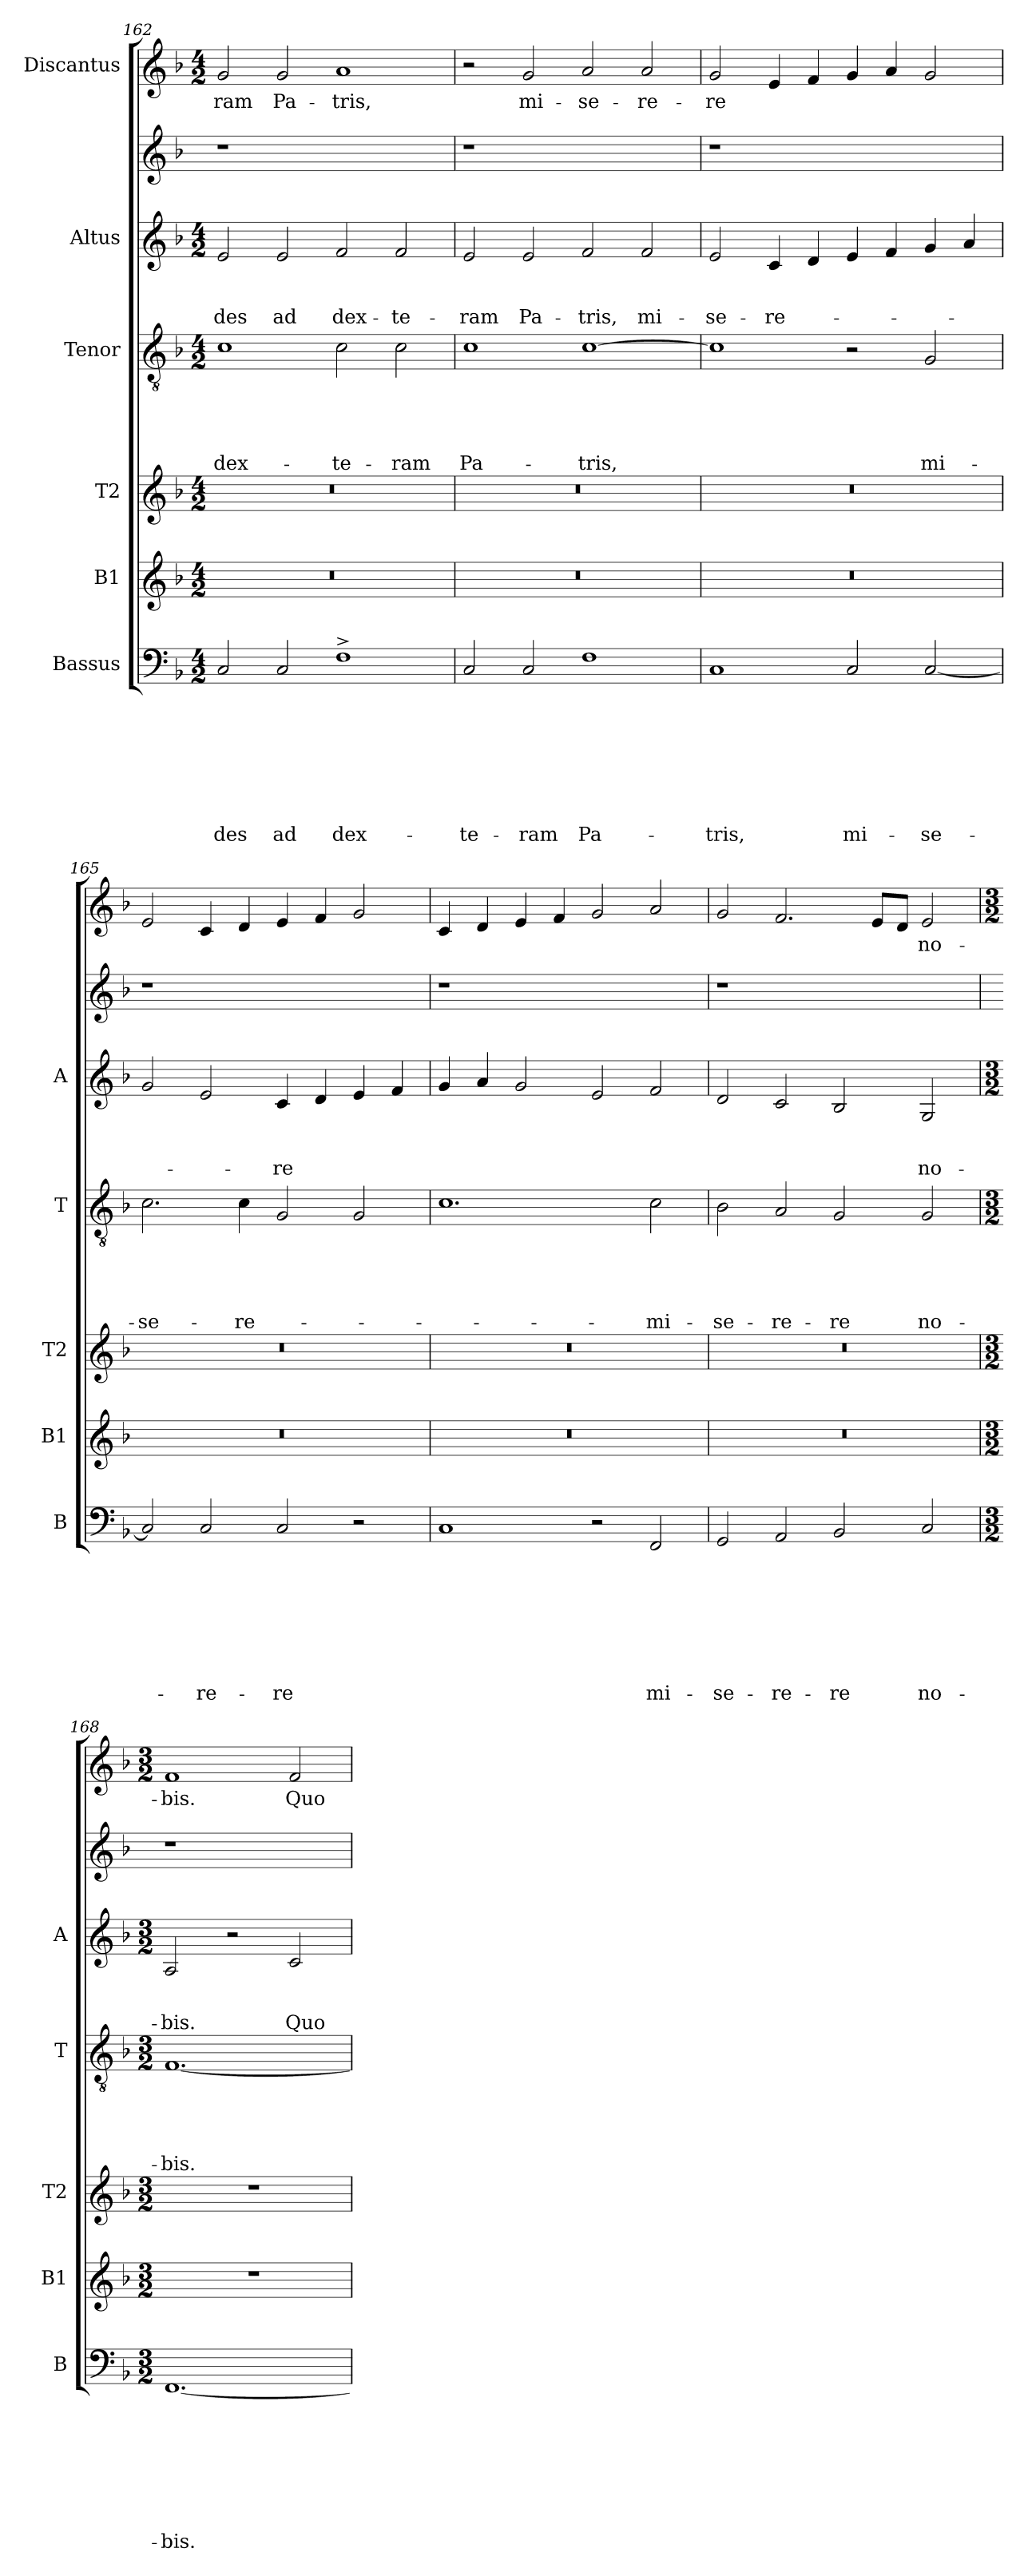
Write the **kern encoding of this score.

**kern	**text	**text	**text	**text	**text	**text	**text	**text	**kern	**kern	**kern	**text	**text	**text	**text	**text	**kern	**text	**text	**text	**kern	**kern	**text
*part7	*part7	*part7	*part7	*part7	*part7	*part7	*part7	*part7	*part6	*part5	*part4	*part4	*part4	*part4	*part4	*part4	*part3	*part3	*part3	*part3	*part2	*part1	*part1
*staff7	*staff7	*staff7	*staff7	*staff7	*staff7	*staff7	*staff7	*staff7	*staff6	*staff5	*staff4	*staff4	*staff4	*staff4	*staff4	*staff4	*staff3	*staff3	*staff3	*staff3	*staff2	*staff1	*staff1
*I"Bassus	*	*	*	*	*	*	*	*	*I"B1	*I"T2	*I"Tenor	*	*	*	*	*	*I"Altus	*	*	*	*	*I"Discantus	*
*I'B	*	*	*	*	*	*	*	*	*I'B1	*I'T2	*I'T	*	*	*	*	*	*I'A	*	*	*	*	*	*
*clefF4	*	*	*	*	*	*	*	*	*clefG2	*clefG2	*clefGv2	*	*	*	*	*	*clefG2	*	*	*	*clefG2	*clefG2	*
*k[b-]	*	*	*	*	*	*	*	*	*k[b-]	*k[b-]	*k[b-]	*	*	*	*	*	*k[b-]	*	*	*	*k[b-]	*k[b-]	*
*F:	*	*	*	*	*	*	*	*	*F:	*F:	*F:	*	*	*	*	*	*F:	*	*	*	*F:	*F:	*
*M4/2	*	*	*	*	*	*	*	*	*M4/2	*M4/2	*M4/2	*	*	*	*	*	*M4/2	*	*	*	*	*M4/2	*
=162	=162	=162	=162	=162	=162	=162	=162	=162	=162	=162	=162	=162	=162	=162	=162	=162	=162	=162	=162	=162	=162	=162	=162
!	!	!	!	!	!	!	!	!LO:LY:b	!	!	!	!	!	!	!	!LO:LY:b	!	!	!	!LO:LY:b	!	!	!LO:LY:b
2C/	.	.	.	.	.	.	.	-des	0r	0r	1c	.	.	.	.	dex-	2e/	.	.	-des	1r	2g/	-ram
!	!	!	!	!	!	!	!	!LO:LY:b	!	!	!	!	!	!	!	!	!	!	!	!LO:LY:b	!	!	!LO:LY:b
2C/	.	.	.	.	.	.	.	ad	.	.	.	.	.	.	.	.	2e/	.	.	ad	.	2g/	Pa-
!	!	!	!	!	!	!	!	!LO:LY:b	!	!	!	!	!	!	!	!LO:LY:b	!	!	!	!LO:LY:b	!	!	!LO:LY:b
1F^>	.	.	.	.	.	.	.	dex-	.	.	2c\	.	.	.	.	-te-	2f/	.	.	dex-	1ryy	1a	-tris,
!	!	!	!	!	!	!	!	!	!	!	!	!	!	!	!	!LO:LY:b	!	!	!	!LO:LY:b	!	!	!
.	.	.	.	.	.	.	.	.	.	.	2c\	.	.	.	.	-ram	2f/	.	.	-te-	.	.	.
=163	=163	=163	=163	=163	=163	=163	=163	=163	=163	=163	=163	=163	=163	=163	=163	=163	=163	=163	=163	=163	=163	=163	=163
!	!	!	!	!	!	!	!	!LO:LY:b	!	!	!	!	!	!	!	!LO:LY:b	!	!	!	!LO:LY:b	!	!	!
2C/	.	.	.	.	.	.	.	-te-	0r	0r	1c	.	.	.	.	Pa-	2e/	.	.	-ram	1r	2r	.
!	!	!	!	!	!	!	!	!LO:LY:b	!	!	!	!	!	!	!	!	!	!	!	!LO:LY:b	!	!	!LO:LY:b
2C/	.	.	.	.	.	.	.	-ram	.	.	.	.	.	.	.	.	2e/	.	.	Pa-	.	2g/	mi-
!	!	!	!	!	!	!	!	!LO:LY:b	!	!	!	!	!	!	!	!LO:LY:b	!	!	!	!LO:LY:b	!	!	!LO:LY:b
1F	.	.	.	.	.	.	.	Pa-	.	.	[>1c	.	.	.	.	-tris,	2f/	.	.	-tris,	1ryy	2a/	-se-
!	!	!	!	!	!	!	!	!	!	!	!	!	!	!	!	!	!	!	!	!LO:LY:b	!	!	!LO:LY:b
.	.	.	.	.	.	.	.	.	.	.	.	.	.	.	.	.	2f/	.	.	mi-	.	2a/	-re-
=164	=164	=164	=164	=164	=164	=164	=164	=164	=164	=164	=164	=164	=164	=164	=164	=164	=164	=164	=164	=164	=164	=164	=164
!	!	!	!	!	!	!	!	!LO:LY:b	!	!	!	!	!	!	!	!	!	!	!	!LO:LY:b	!	!	!LO:LY:b
1C	.	.	.	.	.	.	.	-tris,	0r	0r	1c]	.	.	.	.	.	2e/	.	.	-se-	1r	2g/	-re
!	!	!	!	!	!	!	!	!	!	!	!	!	!	!	!	!	!	!	!	!LO:LY:b	!	!	!
.	.	.	.	.	.	.	.	.	.	.	.	.	.	.	.	.	4c/	.	.	-re-	.	4e/	.
.	.	.	.	.	.	.	.	.	.	.	.	.	.	.	.	.	4d/	.	.	.	.	4f/	.
!	!	!	!	!	!	!	!	!LO:LY:b	!	!	!	!	!	!	!	!	!	!	!	!	!	!	!
2C/	.	.	.	.	.	.	.	mi-	.	.	2r	.	.	.	.	.	4e/	.	.	.	1ryy	4g/	.
.	.	.	.	.	.	.	.	.	.	.	.	.	.	.	.	.	4f/	.	.	.	.	4a/	.
!	!	!	!	!	!	!	!	!LO:LY:b	!	!	!	!	!	!	!	!LO:LY:b	!	!	!	!	!	!	!
[<2C/	.	.	.	.	.	.	.	-se-	.	.	2G/	.	.	.	.	mi-	4g/	.	.	.	.	2g/	.
.	.	.	.	.	.	.	.	.	.	.	.	.	.	.	.	.	4a/	.	.	.	.	.	.
=165	=165	=165	=165	=165	=165	=165	=165	=165	=165	=165	=165	=165	=165	=165	=165	=165	=165	=165	=165	=165	=165	=165	=165
!	!	!	!	!	!	!	!	!	!	!	!	!	!	!	!	!LO:LY:b	!	!	!	!	!	!	!
2C/]	.	.	.	.	.	.	.	.	0r	0r	2.c\	.	.	.	.	-se-	2g/	.	.	.	1r	2e/	.
!	!	!	!	!	!	!	!	!LO:LY:b	!	!	!	!	!	!	!	!	!	!	!	!	!	!	!
2C/	.	.	.	.	.	.	.	-re-	.	.	.	.	.	.	.	.	2e/	.	.	.	.	4c/	.
!	!	!	!	!	!	!	!	!	!	!	!	!	!	!	!	!LO:LY:b	!	!	!	!	!	!	!
.	.	.	.	.	.	.	.	.	.	.	4c\	.	.	.	.	-re-	.	.	.	.	.	4d/	.
!	!	!	!	!	!	!	!	!LO:LY:b	!	!	!	!	!	!	!	!	!	!	!	!LO:LY:b	!	!	!
2C/	.	.	.	.	.	.	.	-re	.	.	2G/	.	.	.	.	.	4c/	.	.	-re	1ryy	4e/	.
.	.	.	.	.	.	.	.	.	.	.	.	.	.	.	.	.	4d/	.	.	.	.	4f/	.
2r	.	.	.	.	.	.	.	.	.	.	2G/	.	.	.	.	.	4e/	.	.	.	.	2g/	.
.	.	.	.	.	.	.	.	.	.	.	.	.	.	.	.	.	4f/	.	.	.	.	.	.
=166	=166	=166	=166	=166	=166	=166	=166	=166	=166	=166	=166	=166	=166	=166	=166	=166	=166	=166	=166	=166	=166	=166	=166
1C	.	.	.	.	.	.	.	.	0r	0r	1.c	.	.	.	.	.	4g/	.	.	.	1r	4c/	.
.	.	.	.	.	.	.	.	.	.	.	.	.	.	.	.	.	4a/	.	.	.	.	4d/	.
.	.	.	.	.	.	.	.	.	.	.	.	.	.	.	.	.	2g/	.	.	.	.	4e/	.
.	.	.	.	.	.	.	.	.	.	.	.	.	.	.	.	.	.	.	.	.	.	4f/	.
2r	.	.	.	.	.	.	.	.	.	.	.	.	.	.	.	.	2e/	.	.	.	1ryy	2g/	.
!	!	!	!	!	!	!	!	!LO:LY:b	!	!	!	!	!	!	!	!LO:LY:b	!	!	!	!	!	!	!
2FF/	.	.	.	.	.	.	.	mi-	.	.	2c\	.	.	.	.	-mi-	2f/	.	.	.	.	2a/	.
!!LO:LB:g=z
=167	=167	=167	=167	=167	=167	=167	=167	=167	=167	=167	=167	=167	=167	=167	=167	=167	=167	=167	=167	=167	=167	=167	=167
!	!	!	!	!	!	!	!	!LO:LY:b	!	!	!	!	!	!	!	!LO:LY:b	!	!	!	!	!	!	!
2GG/	.	.	.	.	.	.	.	-se-	0r	0r	2B-\	.	.	.	.	-se-	2d/	.	.	.	1r	2g/	.
!	!	!	!	!	!	!	!	!LO:LY:b	!	!	!	!	!	!	!	!LO:LY:b	!	!	!	!	!	!	!
2AA/	.	.	.	.	.	.	.	-re-	.	.	2A/	.	.	.	.	-re-	2c/	.	.	.	.	2.f/	.
!	!	!	!	!	!	!	!	!LO:LY:b	!	!	!	!	!	!	!	!LO:LY:b	!	!	!	!	!	!	!
2BB-/	.	.	.	.	.	.	.	-re	.	.	2G/	.	.	.	.	-re	2B-/	.	.	.	1ryy	.	.
.	.	.	.	.	.	.	.	.	.	.	.	.	.	.	.	.	.	.	.	.	.	8e/L	.
.	.	.	.	.	.	.	.	.	.	.	.	.	.	.	.	.	.	.	.	.	.	8d/J	.
!	!	!	!	!	!	!	!	!LO:LY:b	!	!	!	!	!	!	!	!LO:LY:b	!	!	!	!LO:LY:b	!	!	!LO:LY:b
2C/	.	.	.	.	.	.	.	no-	.	.	2G/	.	.	.	.	no-	2G/	.	.	no-	.	2e/	no-
=168	=168	=168	=168	=168	=168	=168	=168	=168	=168	=168	=168	=168	=168	=168	=168	=168	=168	=168	=168	=168	=168	=168	=168
*M3/2	*	*	*	*	*	*	*	*	*M3/2	*M3/2	*M3/2	*	*	*	*	*	*M3/2	*	*	*	*	*M3/2	*
!	!	!	!	!	!	!	!	!LO:LY:b	!	!	!	!	!	!	!	!LO:LY:b	!	!	!	!LO:LY:b	!	!	!LO:LY:b
[<1.FF	.	.	.	.	.	.	.	-bis.	1.r	1.r	[<1.F	.	.	.	.	-bis.	2A/	.	.	-bis.	1r	1f	-bis.
.	.	.	.	.	.	.	.	.	.	.	.	.	.	.	.	.	2r	.	.	.	.	.	.
!	!	!	!	!	!	!	!	!	!	!	!	!	!	!	!	!	!	!	!	!LO:LY:b	!	!	!LO:LY:b
.	.	.	.	.	.	.	.	.	.	.	.	.	.	.	.	.	2c/	.	.	Quo-	2ryy	2f/	Quo-
=	=	=	=	=	=	=	=	=	=	=	=	=	=	=	=	=	=	=	=	=	=	=	=
*-	*-	*-	*-	*-	*-	*-	*-	*-	*-	*-	*-	*-	*-	*-	*-	*-	*-	*-	*-	*-	*-	*-	*-
